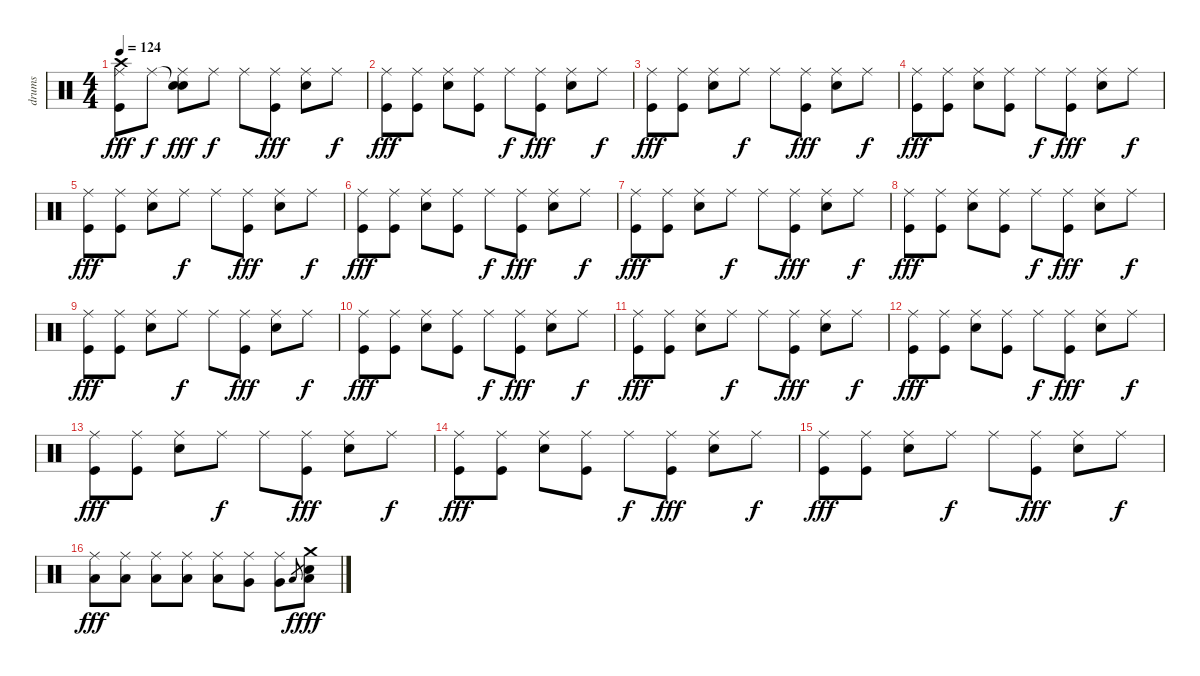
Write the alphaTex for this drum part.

\track ("drums" "drums") {instrument percussion}
\staff {score}
\articulation defaults
\ts (4 4)
\tempo 124
\clef neutral
\ks c
("Crash high (hit)" "Ride (middle)" "Kick (hit)").8{dy fff} "Ride (middle)".8{dy f} ("Snare (hit)"{t} "Ride (middle)" "Snare (hit) 2").8{dy fff} "Ride (middle)".8{dy f} "Ride (middle)".8 ("Ride (middle)" "Kick (hit)").8{dy fff} ("Ride (middle)" "Snare (hit) 2").8 "Ride (middle)".8{dy f} |
("Ride (middle)" "Kick (hit)").8{dy fff} ("Ride (middle)" "Kick (hit)").8 ("Ride (middle)" "Snare (hit) 2").8 ("Ride (middle)" "Kick (hit)").8 "Ride (middle)".8{dy f} ("Ride (middle)" "Kick (hit)").8{dy fff} ("Ride (middle)" "Snare (hit) 2").8 "Ride (middle)".8{dy f} |
("Ride (middle)" "Kick (hit)").8{dy fff} ("Ride (middle)" "Kick (hit)").8 ("Ride (middle)" "Snare (hit) 2").8 "Ride (middle)".8{dy f} "Ride (middle)".8 ("Ride (middle)" "Kick (hit)").8{dy fff} ("Ride (middle)" "Snare (hit) 2").8 "Ride (middle)".8{dy f} |
("Ride (middle)" "Kick (hit)").8{dy fff} ("Ride (middle)" "Kick (hit)").8 ("Ride (middle)" "Snare (hit) 2").8 ("Ride (middle)" "Kick (hit)").8 "Ride (middle)".8{dy f} ("Ride (middle)" "Kick (hit)").8{dy fff} ("Ride (middle)" "Snare (hit) 2").8 "Ride (middle)".8{dy f} |
("Ride (middle)" "Kick (hit)").8{dy fff} ("Ride (middle)" "Kick (hit)").8 ("Ride (middle)" "Snare (hit) 2").8 "Ride (middle)".8{dy f} "Ride (middle)".8 ("Ride (middle)" "Kick (hit)").8{dy fff} ("Ride (middle)" "Snare (hit) 2").8 "Ride (middle)".8{dy f} |
("Ride (middle)" "Kick (hit)").8{dy fff} ("Ride (middle)" "Kick (hit)").8 ("Ride (middle)" "Snare (hit) 2").8 ("Ride (middle)" "Kick (hit)").8 "Ride (middle)".8{dy f} ("Ride (middle)" "Kick (hit)").8{dy fff} ("Ride (middle)" "Snare (hit) 2").8 "Ride (middle)".8{dy f} |
("Ride (middle)" "Kick (hit)").8{dy fff} ("Ride (middle)" "Kick (hit)").8 ("Ride (middle)" "Snare (hit) 2").8 "Ride (middle)".8{dy f} "Ride (middle)".8 ("Ride (middle)" "Kick (hit)").8{dy fff} ("Ride (middle)" "Snare (hit) 2").8 "Ride (middle)".8{dy f} |
("Ride (middle)" "Kick (hit)").8{dy fff} ("Ride (middle)" "Kick (hit)").8 ("Ride (middle)" "Snare (hit) 2").8 ("Ride (middle)" "Kick (hit)").8 "Ride (middle)".8{dy f} ("Ride (middle)" "Kick (hit)").8{dy fff} ("Ride (middle)" "Snare (hit) 2").8 "Ride (middle)".8{dy f} |
("Ride (middle)" "Kick (hit)").8{dy fff} ("Ride (middle)" "Kick (hit)").8 ("Ride (middle)" "Snare (hit) 2").8 "Ride (middle)".8{dy f} "Ride (middle)".8 ("Ride (middle)" "Kick (hit)").8{dy fff} ("Ride (middle)" "Snare (hit) 2").8 "Ride (middle)".8{dy f} |
("Ride (middle)" "Kick (hit)").8{dy fff} ("Ride (middle)" "Kick (hit)").8 ("Ride (middle)" "Snare (hit) 2").8 ("Ride (middle)" "Kick (hit)").8 "Ride (middle)".8{dy f} ("Ride (middle)" "Kick (hit)").8{dy fff} ("Ride (middle)" "Snare (hit) 2").8 "Ride (middle)".8{dy f} |
("Ride (middle)" "Kick (hit)").8{dy fff} ("Ride (middle)" "Kick (hit)").8 ("Ride (middle)" "Snare (hit) 2").8 "Ride (middle)".8{dy f} "Ride (middle)".8 ("Ride (middle)" "Kick (hit)").8{dy fff} ("Ride (middle)" "Snare (hit) 2").8 "Ride (middle)".8{dy f} |
("Ride (middle)" "Kick (hit)").8{dy fff} ("Ride (middle)" "Kick (hit)").8 ("Ride (middle)" "Snare (hit) 2").8 ("Ride (middle)" "Kick (hit)").8 "Ride (middle)".8{dy f} ("Ride (middle)" "Kick (hit)").8{dy fff} ("Ride (middle)" "Snare (hit) 2").8 "Ride (middle)".8{dy f} |
("Ride (middle)" "Kick (hit)").8{dy fff} ("Ride (middle)" "Kick (hit)").8 ("Ride (middle)" "Snare (hit) 2").8 "Ride (middle)".8{dy f} "Ride (middle)".8 ("Ride (middle)" "Kick (hit)").8{dy fff} ("Ride (middle)" "Snare (hit) 2").8 "Ride (middle)".8{dy f} |
("Ride (middle)" "Kick (hit)").8{dy fff} ("Ride (middle)" "Kick (hit)").8 ("Ride (middle)" "Snare (hit) 2").8 ("Ride (middle)" "Kick (hit)").8 "Ride (middle)".8{dy f} ("Ride (middle)" "Kick (hit)").8{dy fff} ("Ride (middle)" "Snare (hit) 2").8 "Ride (middle)".8{dy f} |
("Ride (middle)" "Kick (hit)").8{dy fff} ("Ride (middle)" "Kick (hit)").8 ("Ride (middle)" "Snare (hit) 2").8 "Ride (middle)".8{dy f} "Ride (middle)".8 ("Ride (middle)" "Kick (hit)").8{dy fff} ("Ride (middle)" "Snare (hit) 2").8 "Ride (middle)".8{dy f} |
("Ride (middle)" "Low Tom (hit)").8{dy fff} ("Ride (middle)" "Low Tom (hit)").8 ("Ride (middle)" "Low Tom (hit)").8 ("Ride (middle)" "Low Tom (hit)").8 ("Ride (middle)" "Low Tom (hit)").8 ("Ride (middle)" "Very Low Tom (hit)").8 ("Ride (middle)" "Very Low Tom (hit)").8 "Low Tom (hit)".8{gr dy f} ("Crash medium (hit)" "Low Tom (hit)" "Snare (hit) 2").8{dy fff}
